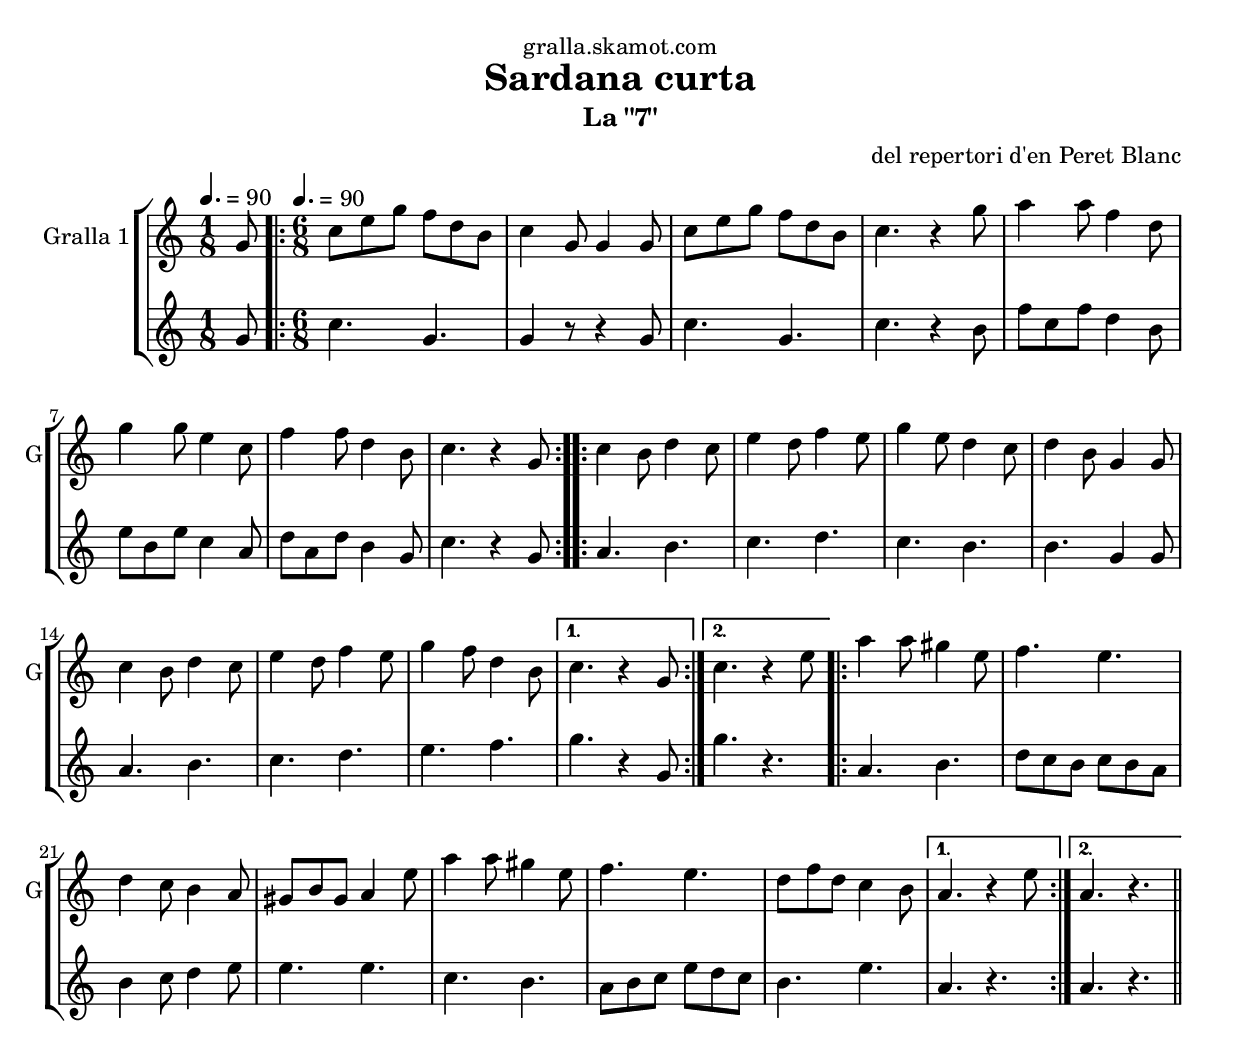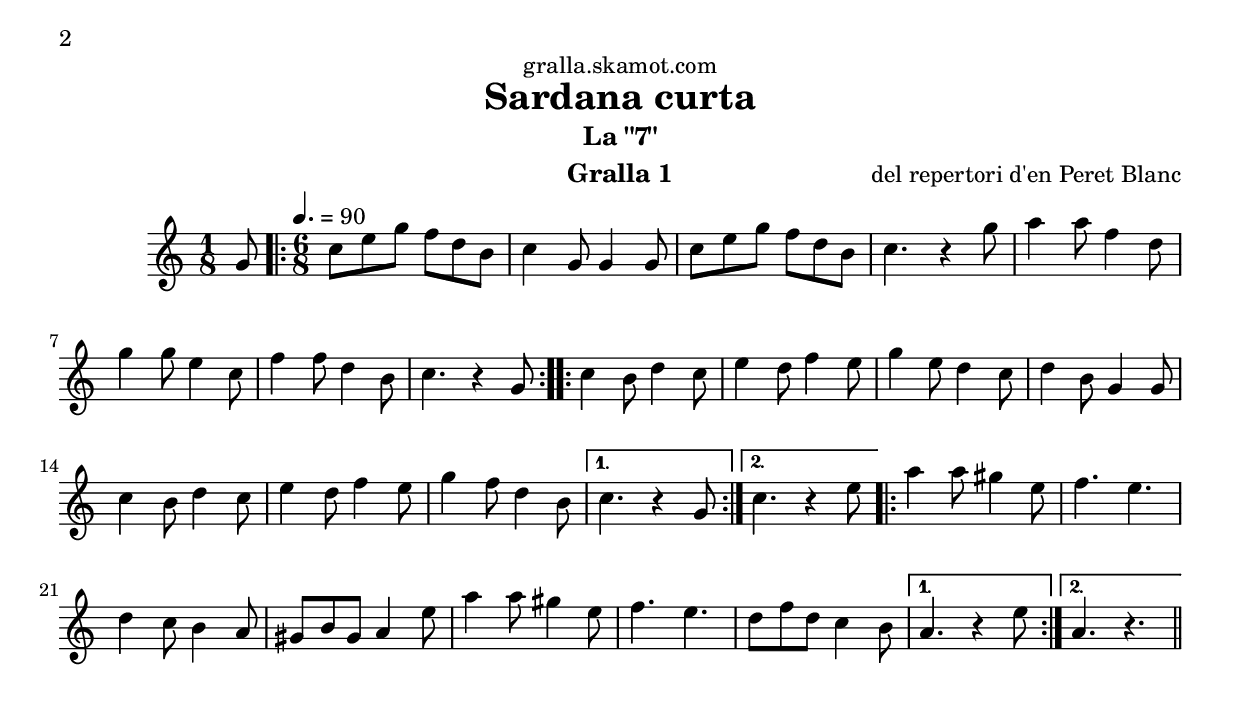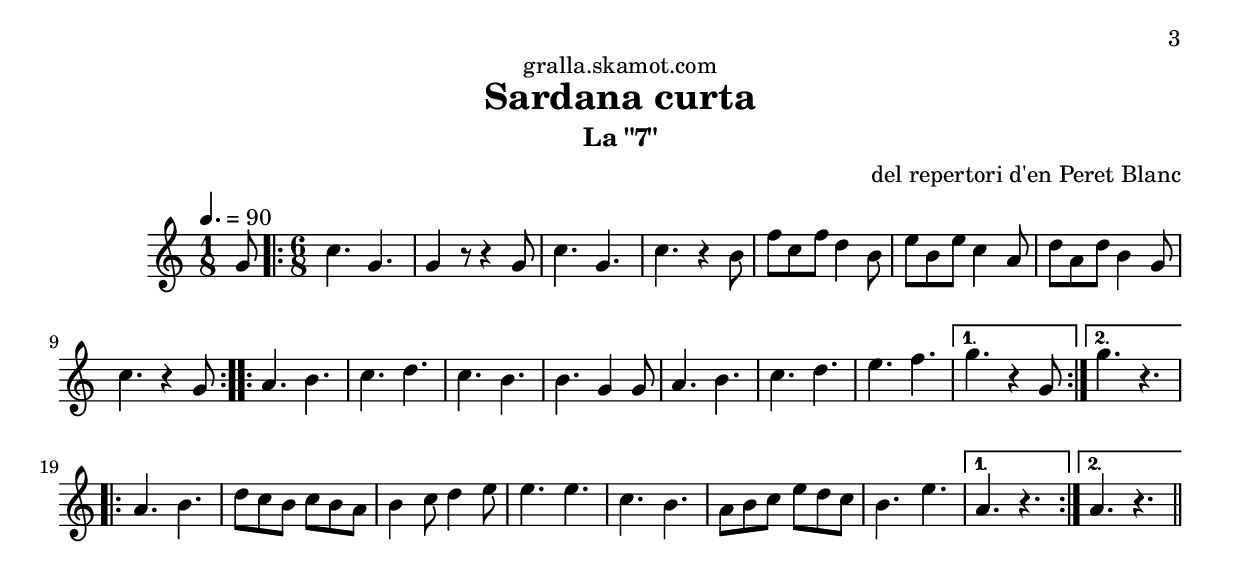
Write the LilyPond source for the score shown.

\version "2.16.2"

\header {
  dedication="gralla.skamot.com"
  title="Sardana curta"
  subtitle="La \"7\""
  subsubtitle=""
  poet=""
  meter=""
  piece=""
  composer="del repertori d'en Peret Blanc"
  arranger=""
  opus=""
  instrument=""
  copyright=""
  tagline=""
}

liniaroAa =
\relative g'
{
  \clef treble
  \key c \major
  \time 1/8
  g8 \tempo 4. = 90  |
  \time 6/8   \repeat volta 2 { c8 e g f d b  |
  c4 g8 g4 g8  |
  c8 e g f d b  |
  %05
  c4. r4 g'8  |
  a4 a8 f4 d8  |
  g4 g8 e4 c8  |
  f4 f8 d4 b8  |
  c4. r4 g8  | }
  %10
  \repeat volta 2 { c4 b8 d4 c8  |
  e4 d8 f4 e8  |
  g4 e8 d4 c8  |
  d4 b8 g4 g8  |
  c4 b8 d4 c8  |
  %15
  e4 d8 f4 e8  |
  g4 f8 d4 b8 }
  \alternative { { c4. r4 g8 }
  { c4. r4 e8 } }
  \repeat volta 2 { a4 a8 gis4 e8  |
  %20
  f4. e  |
  d4 c8 b4 a8  |
  gis8 b gis a4 e'8  |
  a4 a8 gis4 e8  |
  f4. e  |
  %25
  d8 f d c4 b8 }
  \alternative { { a4. r4 e'8 }
  { a,4. r } } \bar "||"
}

liniaroAb =
\relative g'
{
  \tempo 4. = 90
  \clef treble
  \key c \major
  \time 1/8
  g8  |
  \time 6/8   \repeat volta 2 { c4. g  |
  g4 r8 r4 g8  |
  c4. g  |
  %05
  c4. r4 b8  |
  f'8 c f d4 b8  |
  e8 b e c4 a8  |
  d8 a d b4 g8  |
  c4. r4 g8  | }
  %10
  \repeat volta 2 { a4. b  |
  c4. d  |
  c4. b  |
  b4. g4 g8  |
  a4. b  |
  %15
  c4. d  |
  e4. f }
  \alternative { { g4. r4 g,8 }
  { g'4. r } }
  \repeat volta 2 { a,4. b  |
  %20
  d8 c b c b a  |
  b4 c8 d4 e8  |
  e4. e  |
  c4. b  |
  a8 b c e d c  |
  %25
  b4. e }
  \alternative { { a,4. r }
  { a4. r } } \bar "||"
}

\bookpart {
  \score {
    \new StaffGroup {
      \override Score.RehearsalMark #'self-alignment-X = #LEFT
      <<
        \new Staff \with {instrumentName = #"Gralla 1" shortInstrumentName = #"G"} \liniaroAa
        \new Staff \with {instrumentName = #"" shortInstrumentName = #" "} \liniaroAb
      >>
    }
    \layout {}
  }
  \score { \unfoldRepeats
    \new StaffGroup {
      \override Score.RehearsalMark #'self-alignment-X = #LEFT
      <<
        \new Staff \with {instrumentName = #"Gralla 1" shortInstrumentName = #"G"} \liniaroAa
        \new Staff \with {instrumentName = #"" shortInstrumentName = #" "} \liniaroAb
      >>
    }
    \midi {
      \set Staff.midiInstrument = "oboe"
      \set DrumStaff.midiInstrument = "drums"
    }
  }
}

\bookpart {
  \header {instrument="Gralla 1"}
  \score {
    \new StaffGroup {
      \override Score.RehearsalMark #'self-alignment-X = #LEFT
      <<
        \new Staff \liniaroAa
      >>
    }
    \layout {}
  }
  \score { \unfoldRepeats
    \new StaffGroup {
      \override Score.RehearsalMark #'self-alignment-X = #LEFT
      <<
        \new Staff \liniaroAa
      >>
    }
    \midi {
      \set Staff.midiInstrument = "oboe"
      \set DrumStaff.midiInstrument = "drums"
    }
  }
}

\bookpart {
  \header {instrument=""}
  \score {
    \new StaffGroup {
      \override Score.RehearsalMark #'self-alignment-X = #LEFT
      <<
        \new Staff \liniaroAb
      >>
    }
    \layout {}
  }
  \score { \unfoldRepeats
    \new StaffGroup {
      \override Score.RehearsalMark #'self-alignment-X = #LEFT
      <<
        \new Staff \liniaroAb
      >>
    }
    \midi {
      \set Staff.midiInstrument = "oboe"
      \set DrumStaff.midiInstrument = "drums"
    }
  }
}

